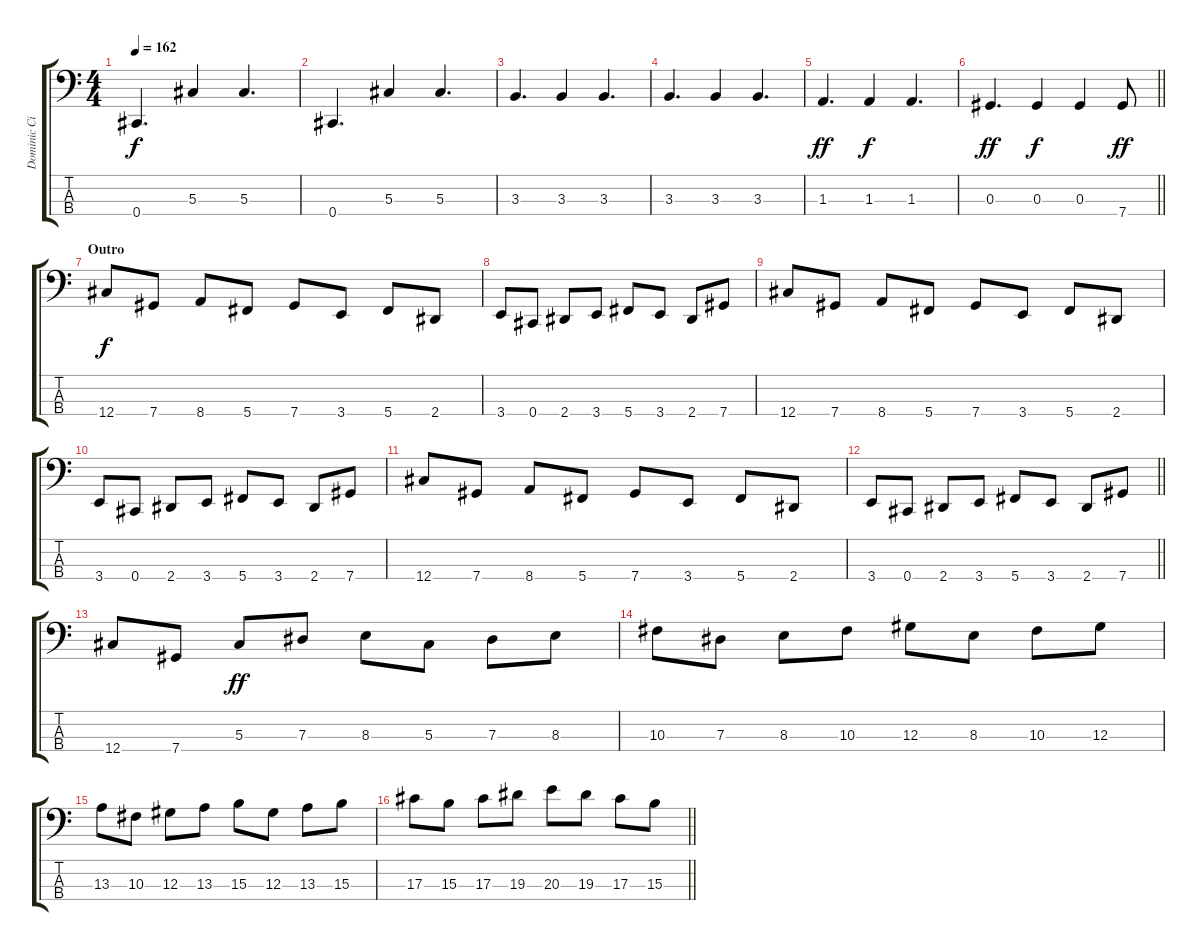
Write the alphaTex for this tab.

\track ("Dominic Cifarelli" "Dominic Ci") {instrument electricbasspick}
\staff {score tabs}
\tuning (Gb2 Db2 Ab1 Db1) {hide}
\ts (4 4)
\tempo 162
\clef f4
\ks c
0.4.4{d dy f} 5.3.4 5.3.4{d} |
0.4.4{d} 5.3.4 5.3.4{d} |
3.3.4{d} 3.3.4 3.3.4{d} |
3.3.4{d} 3.3.4 3.3.4{d} |
1.3.4{d dy ff} 1.3.4{dy f} 1.3.4{d} |
\barLineRight lightlight
0.3.4{d dy ff} 0.3.4{dy f} 0.3.4 7.4.8{dy ff} |
\section ("" "Outro")
12.4.8{dy f} 7.4.8 8.4.8 5.4.8 7.4.8 3.4.8 5.4.8 2.4.8 |
3.4.8 0.4.8 2.4.8 3.4.8 5.4.8 3.4.8 2.4.8 7.4.8 |
12.4.8 7.4.8 8.4.8 5.4.8 7.4.8 3.4.8 5.4.8 2.4.8 |
3.4.8 0.4.8 2.4.8 3.4.8 5.4.8 3.4.8 2.4.8 7.4.8 |
12.4.8 7.4.8 8.4.8 5.4.8 7.4.8 3.4.8 5.4.8 2.4.8 |
\barLineRight lightlight
3.4.8 0.4.8 2.4.8 3.4.8 5.4.8 3.4.8 2.4.8 7.4.8 |
12.4.8 7.4.8 5.3.8{dy ff} 7.3.8 8.3.8 5.3.8 7.3.8 8.3.8 |
10.3.8 7.3.8 8.3.8 10.3.8 12.3.8 8.3.8 10.3.8 12.3.8 |
13.3.8 10.3.8 12.3.8 13.3.8 15.3.8 12.3.8 13.3.8 15.3.8 |
\barLineRight lightlight
17.3.8 15.3.8 17.3.8 19.3.8 20.3.8 19.3.8 17.3.8 15.3.8
